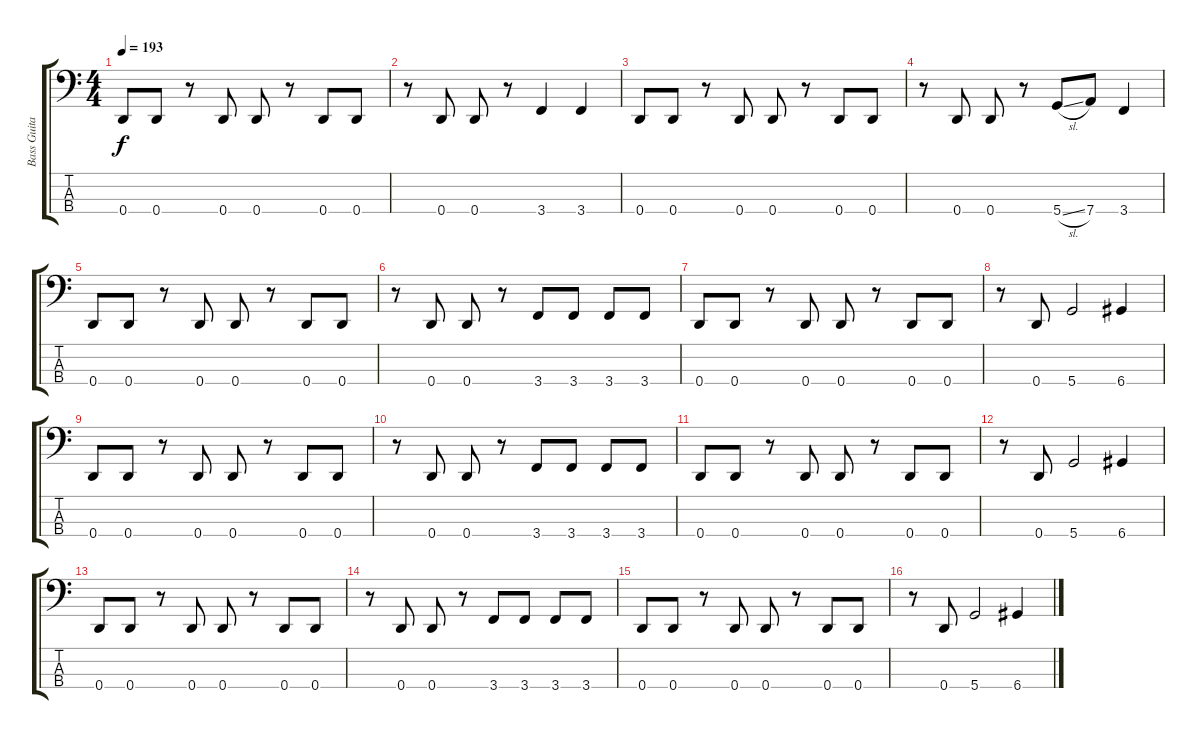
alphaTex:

\track ("Bass Guitar" "Bass Guita") {instrument electricbasspick}
\staff {score tabs}
\tuning (G2 D2 A1 D1) {hide}
\ts (4 4)
\tempo 193
\clef f4
\ks c
0.4.8{dy f} 0.4.8 r.8 0.4.8 0.4.8 r.8 0.4.8 0.4.8 |
r.8 0.4.8 0.4.8 r.8 3.4.4 3.4.4 |
0.4.8 0.4.8 r.8 0.4.8 0.4.8 r.8 0.4.8 0.4.8 |
r.8 0.4.8 0.4.8 r.8 5.4{sl}.8 7.4.8 3.4.4 |
0.4.8 0.4.8 r.8 0.4.8 0.4.8 r.8 0.4.8 0.4.8 |
r.8 0.4.8 0.4.8 r.8 3.4.8 3.4.8 3.4.8 3.4.8 |
0.4.8 0.4.8 r.8 0.4.8 0.4.8 r.8 0.4.8 0.4.8 |
r.8 0.4.8 5.4.2 6.4.4 |
0.4.8 0.4.8 r.8 0.4.8 0.4.8 r.8 0.4.8 0.4.8 |
r.8 0.4.8 0.4.8 r.8 3.4.8 3.4.8 3.4.8 3.4.8 |
0.4.8 0.4.8 r.8 0.4.8 0.4.8 r.8 0.4.8 0.4.8 |
r.8 0.4.8 5.4.2 6.4.4 |
0.4.8 0.4.8 r.8 0.4.8 0.4.8 r.8 0.4.8 0.4.8 |
r.8 0.4.8 0.4.8 r.8 3.4.8 3.4.8 3.4.8 3.4.8 |
0.4.8 0.4.8 r.8 0.4.8 0.4.8 r.8 0.4.8 0.4.8 |
r.8 0.4.8 5.4.2 6.4.4
